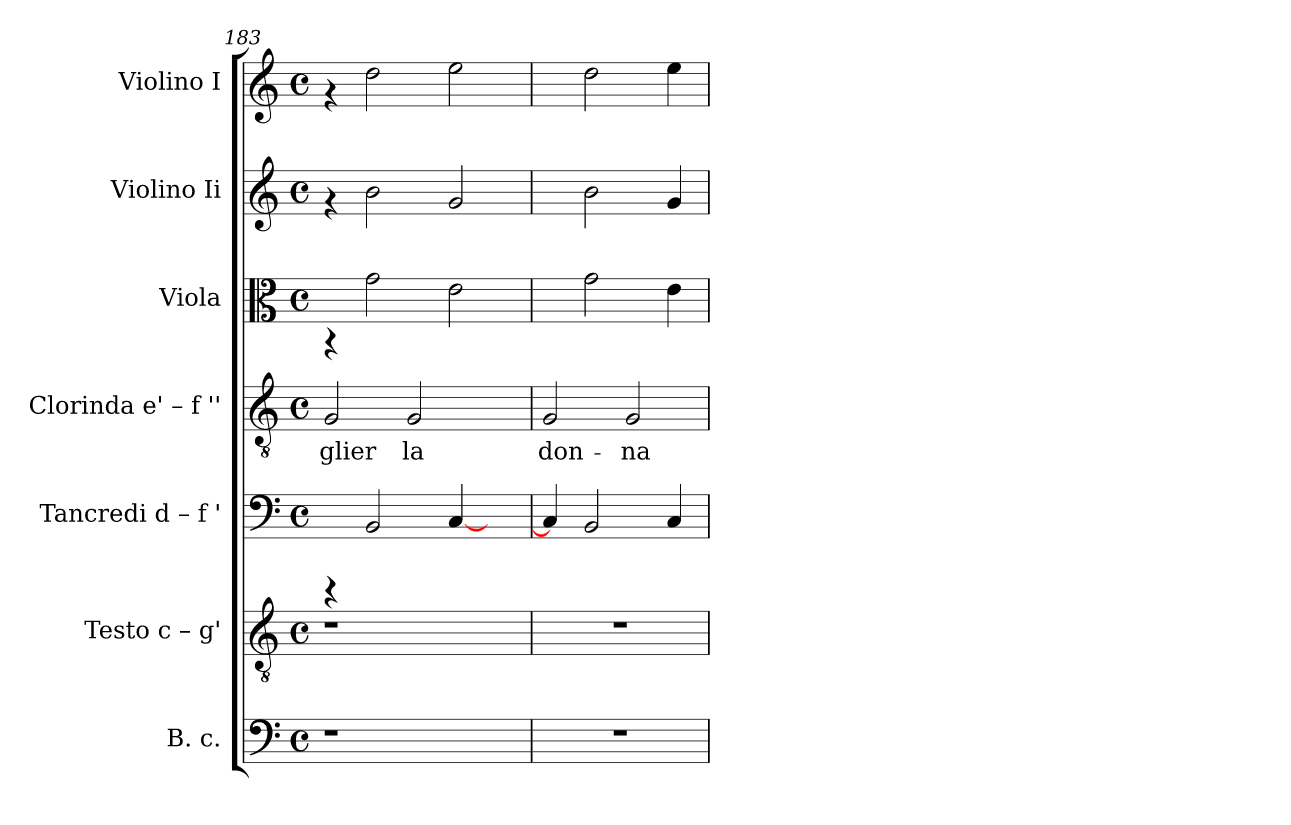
**kern	**kern	**kern	**kern	**text	**kern	**kern	**kern	**text
*part7	*part6	*part5	*part4	*part4	*part3	*part2	*part1	*part1
*staff7	*staff6	*staff5	*staff4	*staff4	*staff3	*staff2	*staff1	*staff1
*I"B. c.	*I"Testo  c – g'	*I"Tancredi  d – f '	*I"Clorinda  e' – f ''	*	*I"Viola	*I"Violino Ii	*I"Violino I	*
*clefF4	*clefGv2	*clefF4	*clefGv2	*	*clefC3	*clefG2	*clefG2	*
*k[]	*k[]	*k[]	*k[]	*	*k[]	*k[]	*k[]	*
*C:	*C:	*C:	*C:	*	*C:	*C:	*C:	*
*M4/4	*M4/4	*M4/4	*M4/4	*	*M4/4	*M4/4	*M4/4	*
*met(c)	*met(c)	*met(c)	*met(c)	*	*met(c)	*met(c)	*met(c)	*
=183	=183	=183	=183	=183	=183	=183	=183	=183
!	!	!	!	!LO:LY:b:cj	!	!	!	!
1r	1r	4rCCC	2G/	-glier	4rAA	4rf	4rf	.
.	.	2BB/	.	.	2g\	2b\	2dd\	.
!	!	!	!	!LO:LY:b:cj	!	!	!	!
.	.	.	2G/	la	.	.	.	.
!	!	!	!	!	!	!	!	!LO:LY:b:cj
.	.	[<4C/	.	.	2e\	2g/	2ee\	.
4ryy	4ryy	4ryy	4ryy	.	.	.	.	.
=184	=184	=184	=184	=184	=184	=184	=184	=184
!	!	!	!	!LO:LY:b:cj	!	!	!	!
1r	1r	4C/]	2G/	don-	4ryy	4ryy	4ryy	.
!	!	!	!	!	!	!	!	!LO:LY:b:cj
.	.	2BB/	.	.	2g\	2b\	2dd\	.
!	!	!	!	!LO:LY:b:cj	!	!	!	!
.	.	.	2G/	-na	.	.	.	.
!	!	!	!	!	!	!	!	!LO:LY:b:cj
.	.	4C/	.	.	4e\	4g/	4ee\	.
=	=	=	=	=	=	=	=	=
*-	*-	*-	*-	*-	*-	*-	*-	*-
